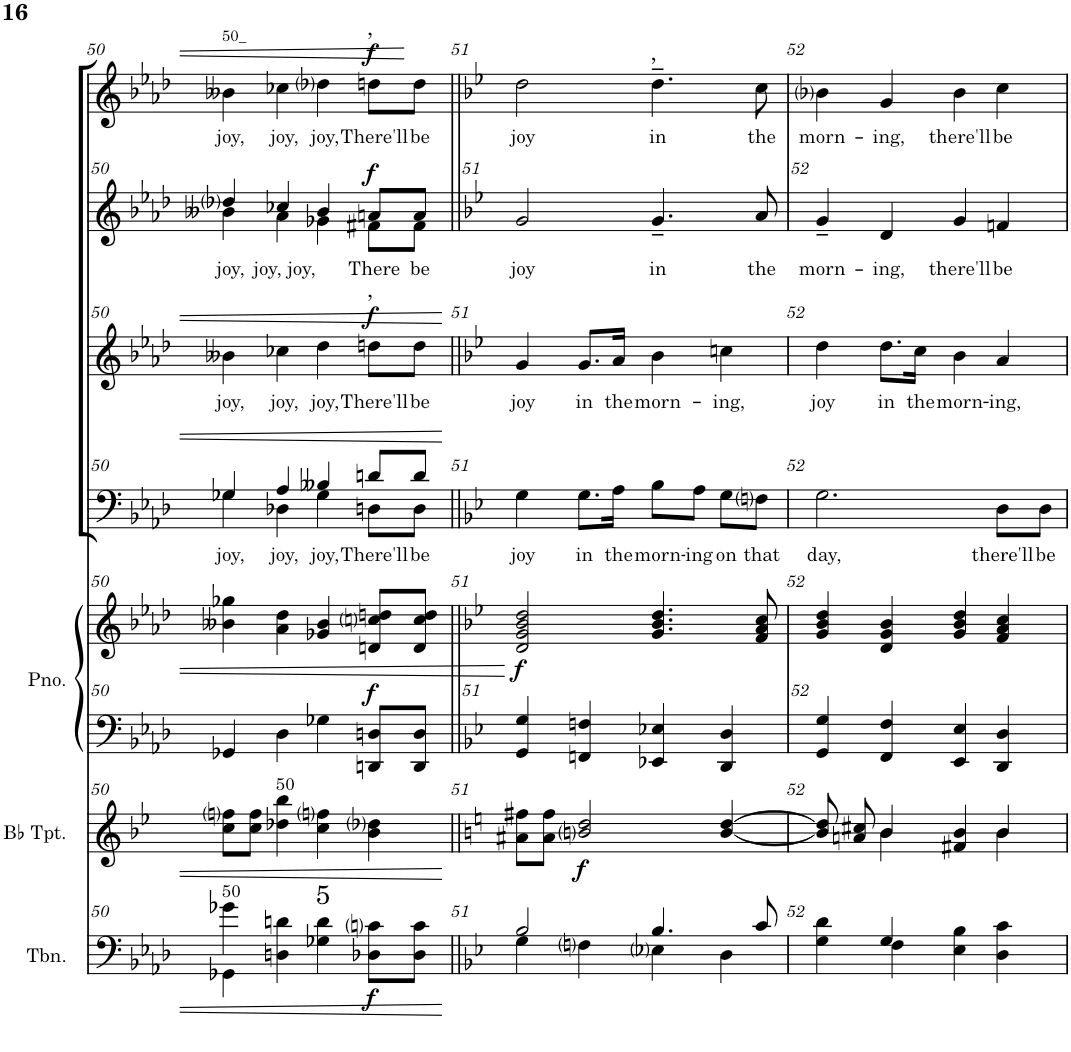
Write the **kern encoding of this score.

**kern	**dynam	**kern	**dynam	**kern	**kern	**dynam	**kern	**text	**kern	**text	**dynam	**kern	**text	**dynam	**kern	**text	**dynam
*part7	*part7	*part6	*part6	*part5	*part5	*part5	*part4	*part4	*part3	*part3	*part3	*part2	*part2	*part2	*part1	*part1	*part1
*staff8	*staff8	*staff7	*staff7	*staff6	*staff5	*staff5/6	*staff4	*staff4	*staff3	*staff3	*staff3	*staff2	*staff2	*staff2	*staff1	*staff1	*staff1
*I"Trombone	*	*I"Bb Trumpet	*	*I"Piano	*	*	*I"Bass	*	*I"Tenor	*	*	*I"Alto	*	*	*I"Soprano	*	*
*I'Tbn.	*	*I'Bb Tpt.	*	*I'Pno.	*	*	*	*	*	*	*	*	*	*	*	*	*
!!LO:PB:g=z
*clefF4	*	*clefG2	*	*clefF4	*clefG2	*	*clefF4	*	*clefG2	*	*	*clefG2	*	*	*clefG2	*	*
*	*	*Trd1c2	*	*	*	*	*	*	*	*	*	*	*	*	*	*	*
*k[b-e-a-d-]	*	*k[b-e-]	*	*k[b-e-a-d-]	*k[b-e-a-d-]	*	*k[b-e-a-d-]	*	*k[b-e-a-d-]	*	*	*k[b-e-a-d-]	*	*	*k[b-e-a-d-]	*	*
*M4/4	*	*M4/4	*	*M4/4	*M4/4	*	*M4/4	*	*M4/4	*	*	*M4/4	*	*	*M4/4	*	*
*met(c)	*	*met(c)	*	*met(c)	*met(c)	*	*met(c)	*	*met(c)	*	*	*met(c)	*	*	*met(c)	*	*
=50	=50	=50	=50	=50	=50	=50	=50	=50	=50	=50	=50	=50	=50	=50	=50	=50	=50
*^	*	*^	*	*	*	*	*	*	*	*	*	*	*	*	*	*	*
!	!	!	!	!	!	!	!	!	!	!	!	!	!	!	!	!	!LO:TX:a:t=50_	!	!
!LO:TX:a:t=50	!	!	!	!	!	!	!	!	!	!	!	!	!	!	!	!	!	!	!
!	!	!	!	!	!	!	!	!	!	!LO:LY:b	!	!LO:LY:b	!	!	!LO:LY:b	!	!	!LO:LY:b	!
*	*	*	*	*	*	*	*	*	*^	*	*	*	*	*^	*	*	*	*	*
4g-X\	4GG-X\	.	8cc\ 8ffni\L	4ryy	.	4GG-X/	4b--X\ 4gg-X\	.	4G-X/	4G-\	joy,	4b--X\	joy,	.	4dd-i/	4b--X\	joy,	.	4b--X\	joy,	.
.	.	.	8cc\ 8ff\J	.	.	.	.	.	.	.	.	.	.	.	.	.	.	.	.	.	.
!	!	!	!LO:TX:a:t=50	!	!	!	!	!	!	!	!	!	!	!	!	!	!	!	!	!	!
!	!	!	!	!	!	!	!	!	!	!	!LO:LY:b	!	!LO:LY:b	!	!	!	!LO:LY:b	!	!	!LO:LY:b	!
4Dn\ 4dn\	4ryy	.	4dd-X\ 4bb-\	2ryy	.	4D-\	4a-\ 4dd-\	.	4A-/	4D-X\	joy,	4cc-X\	joy,	.	4cc-X/	4a-\	joy, joy,	.	4cc-X\	joy,	.
!	!	!	!LO:TX:b:t=5	!	!	!	!	!	!	!	!	!	!	!	!	!	!	!	!	!	!
!	!	!	!	!	!	!	!	!	!	!	!LO:LY:b	!	!LO:LY:b	!	!	!	!	!	!	!LO:LY:b	!
4d\	4G-X\	.	4cc\ 4ffni\	.	.	4G-X\	4g-X/ 4b--/	.	4B--X/	4G-\	joy,	4dd-\	joy,	.	4b--/	4g-X\	.	.	4dd-i\	joy,	.
!	!	!	!	!	!	!	!	!	!	!	!	!	!	!	!	!	!	!	!LO:TX:a:t=,	!	!
!	!	!	!	!	!	!	!	!	!	!	!	!LO:TX:a:t=,	!	!	!	!	!	!	!	!	!
!	!	!LO:DY:b	!	!	!	!	!	!LO:DY:a=2	!	!	!LO:LY:b	!	!LO:LY:b	!LO:DY:a	!	!	!LO:LY:b	!LO:DY:a	!	!LO:LY:b	!LO:DY:a
8D-X\ 8cni\L	4ryy	f	4b-\ 4dd-i\	4ryy	.	8DDn/ 8Dn/L	8dn/ 8ccni/ 8ddn/L	f	8dn/L	8Dn\L	There'll	8ddn\L	There'll	f	8an/L	8f#X\L	There	f	8ddn\L	There'll	f
!	!	!	!	!	!	!	!	!	!	!	!LO:LY:b	!	!LO:LY:b	!	!	!	!LO:LY:b	!	!	!LO:LY:b	!
8D-\ 8c\J	.	.	.	.	.	8DD/ 8D/J	8d/ 8cc/ 8dd/J	.	8d/J	8D\J	be	8dd\J	be	.	8a/J	8f#\J	be	.	8dd\J	be	.
*	*	*	*	*	*	*	*	*	*v	*v	*	*	*	*	*v	*v	*	*	*	*	*
=51||	=51||	=51||	=51||	=51||	=51||	=51||	=51||	=51||	=51||	=51||	=51||	=51||	=51||	=51||	=51||	=51||	=51||	=51||	=51||
*k[b-e-]	*	*	*k[]	*	*	*k[b-e-]	*k[b-e-]	*	*k[b-e-]	*	*k[b-e-]	*	*	*k[b-e-]	*	*	*k[b-e-]	*	*
*	*	*	*	*	*	*	*	*	*^	*	*	*	*	*^	*	*	*	*	*
!	!	!	!	!	!	!	!	!LO:DY:b	!	!	!LO:LY:b	!	!LO:LY:b	!	!	!	!LO:LY:b	!	!	!LO:LY:b	!
*	*	*	*	*	*	*	*	*	*v	*v	*	*	*	*	*v	*v	*	*	*	*	*
2B-/	4G\	.	8a#X\ 8ff#X\L	4ryy	.	4GG/ 4G/	2d/ 2g/ 2b-/ 2dd/	f	4G\	joy	4g/	joy	.	2g/	joy	.	2dd\	joy	.
.	.	.	8a#\ 8ff#\J	.	.	.	.	.	.	.	.	.	.	.	.	.	.	.	.
!	!	!	!	!	!LO:DY:b	!	!	!	!	!LO:LY:b	!	!LO:LY:b	!	!	!	!	!	!	!
.	4Fni\	.	2bni/ 2dd/	2ryy	f	4FFn/ 4Fn/	.	.	8.G\L	in	8.g/L	in	.	.	.	.	.	.	.
!	!	!	!	!	!	!	!	!	!	!LO:LY:b	!	!LO:LY:b	!	!	!	!	!	!	!
.	.	.	.	.	.	.	.	.	16A\Jk	the	16a/Jk	the	.	.	.	.	.	.	.
!	!	!	!	!	!	!	!	!	!	!	!	!	!	!	!	!	!LO:TX:a:t=,	!	!
!	!	!	!	!	!	!	!	!	!	!LO:LY:b	!	!LO:LY:b	!	!	!LO:LY:b	!	!	!LO:LY:b	!
4.B-/	4E-i\	.	.	.	.	4EE-X/ 4E-X/	4.g/ 4.b-/ 4.dd/	.	8B-\L	morn-	4b-\	morn-	.	4.g~/	in	.	4.dd~\	in	.
!	!	!	!	!	!	!	!	!	!	!LO:LY:b	!	!	!	!	!	!	!	!	!
.	.	.	.	.	.	.	.	.	8A\J	-ing	.	.	.	.	.	.	.	.	.
!	!	!	!	!	!	!	!	!	!	!LO:LY:b	!	!LO:LY:b	!	!	!	!	!	!	!
.	4D\	.	[4b/ [4dd/	4ryy	.	4DD/ 4D/	.	.	8G\L	on	4ccn\	-ing,	.	.	.	.	.	.	.
!	!	!	!	!	!	!	!	!	!	!LO:LY:b	!	!	!	!	!LO:LY:b	!	!	!LO:LY:b	!
8c/	.	.	.	.	.	.	8f/ 8a/ 8cc/	.	8Fni\J	that	.	.	.	8a/	the	.	8cc\	the	.
=52	=52	=52	=52	=52	=52	=52	=52	=52	=52	=52	=52	=52	=52	=52	=52	=52	=52	=52	=52
!	!	!	!	!	!	!	!	!	!	!LO:LY:b	!	!LO:LY:b	!	!	!LO:LY:b	!	!	!LO:LY:b	!
4G\ 4d\	4ryy	.	8b/] 8dd/]	4ryy	.	4GG/ 4G/	4g/ 4b-/ 4dd/	.	2.G\	day,	4dd\	joy	.	4g~/	morn-	.	4b-i\	morn-	.
.	.	.	8an/ 8cc#X/	.	.	.	.	.	.	.	.	.	.	.	.	.	.	.	.
!	!	!	!	!	!	!	!	!	!	!	!	!LO:LY:b	!	!	!LO:LY:b	!	!	!LO:LY:b	!
4G/	4F\	.	4b/	4b\	.	4FF/ 4F/	4d/ 4g/ 4b-/	.	.	.	8.dd\L	in	.	4d/	-ing,	.	4g/	-ing,	.
!	!	!	!	!	!	!	!	!	!	!	!	!LO:LY:b	!	!	!	!	!	!	!
.	.	.	.	.	.	.	.	.	.	.	16cc\Jk	the	.	.	.	.	.	.	.
!	!	!	!	!	!	!	!	!	!	!	!	!LO:LY:b	!	!	!LO:LY:b	!	!	!LO:LY:b	!
4E-\ 4B-\	2ryy	.	4f#X/ 4b/	4ryy	.	4EE-/ 4E-/	4g/ 4b-/ 4dd/	.	.	.	4b-\	morn-	.	4g/	there'll	.	4b-\	there'll	.
!	!	!	!	!	!	!	!	!	!	!LO:LY:b	!	!LO:LY:b	!	!	!LO:LY:b	!	!	!LO:LY:b	!
4D\ 4c\	.	.	4b/	4b\	.	4DD/ 4D/	4f/ 4a/ 4cc/	.	8D\L	there'll	4a/	-ing,	.	4fn/	be	.	4cc\	be	.
!	!	!	!	!	!	!	!	!	!	!LO:LY:b	!	!	!	!	!	!	!	!	!
.	.	.	.	.	.	.	.	.	8D\J	be	.	.	.	.	.	.	.	.	.
*v	*v	*	*	*	*	*	*	*	*	*	*	*	*	*	*	*	*	*	*
*	*	*v	*v	*	*	*	*	*	*	*	*	*	*	*	*	*	*	*
=	=	=	=	=	=	=	=	=	=	=	=	=	=	=	=	=	=
*-	*-	*-	*-	*-	*-	*-	*-	*-	*-	*-	*-	*-	*-	*-	*-	*-	*-
